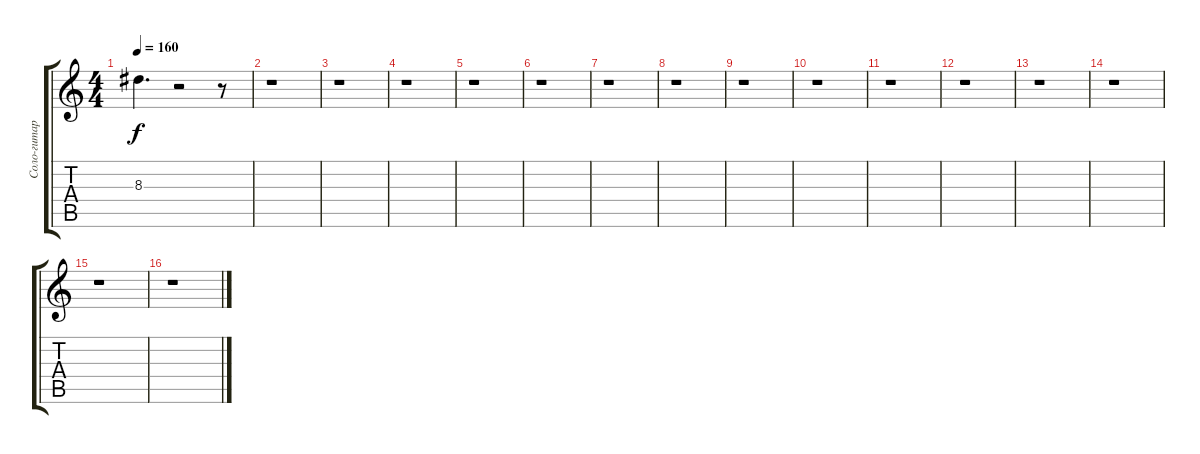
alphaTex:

\track ("Соло-гитара" "Соло-гитар") {instrument overdrivenguitar}
\staff {score tabs}
\tuning (E4 B3 G3 D3 A2 E2) {hide}
\ts (4 4)
\tempo 160
\clef g2
\ks c
8.3{t}.4{d dy f} r.2 r.8 |
r.1 |
r.1 |
r.1 |
r.1 |
r.1 |
r.1 |
r.1 |
r.1 |
r.1 |
r.1 |
r.1 |
r.1 |
r.1 |
r.1 |
r.1
